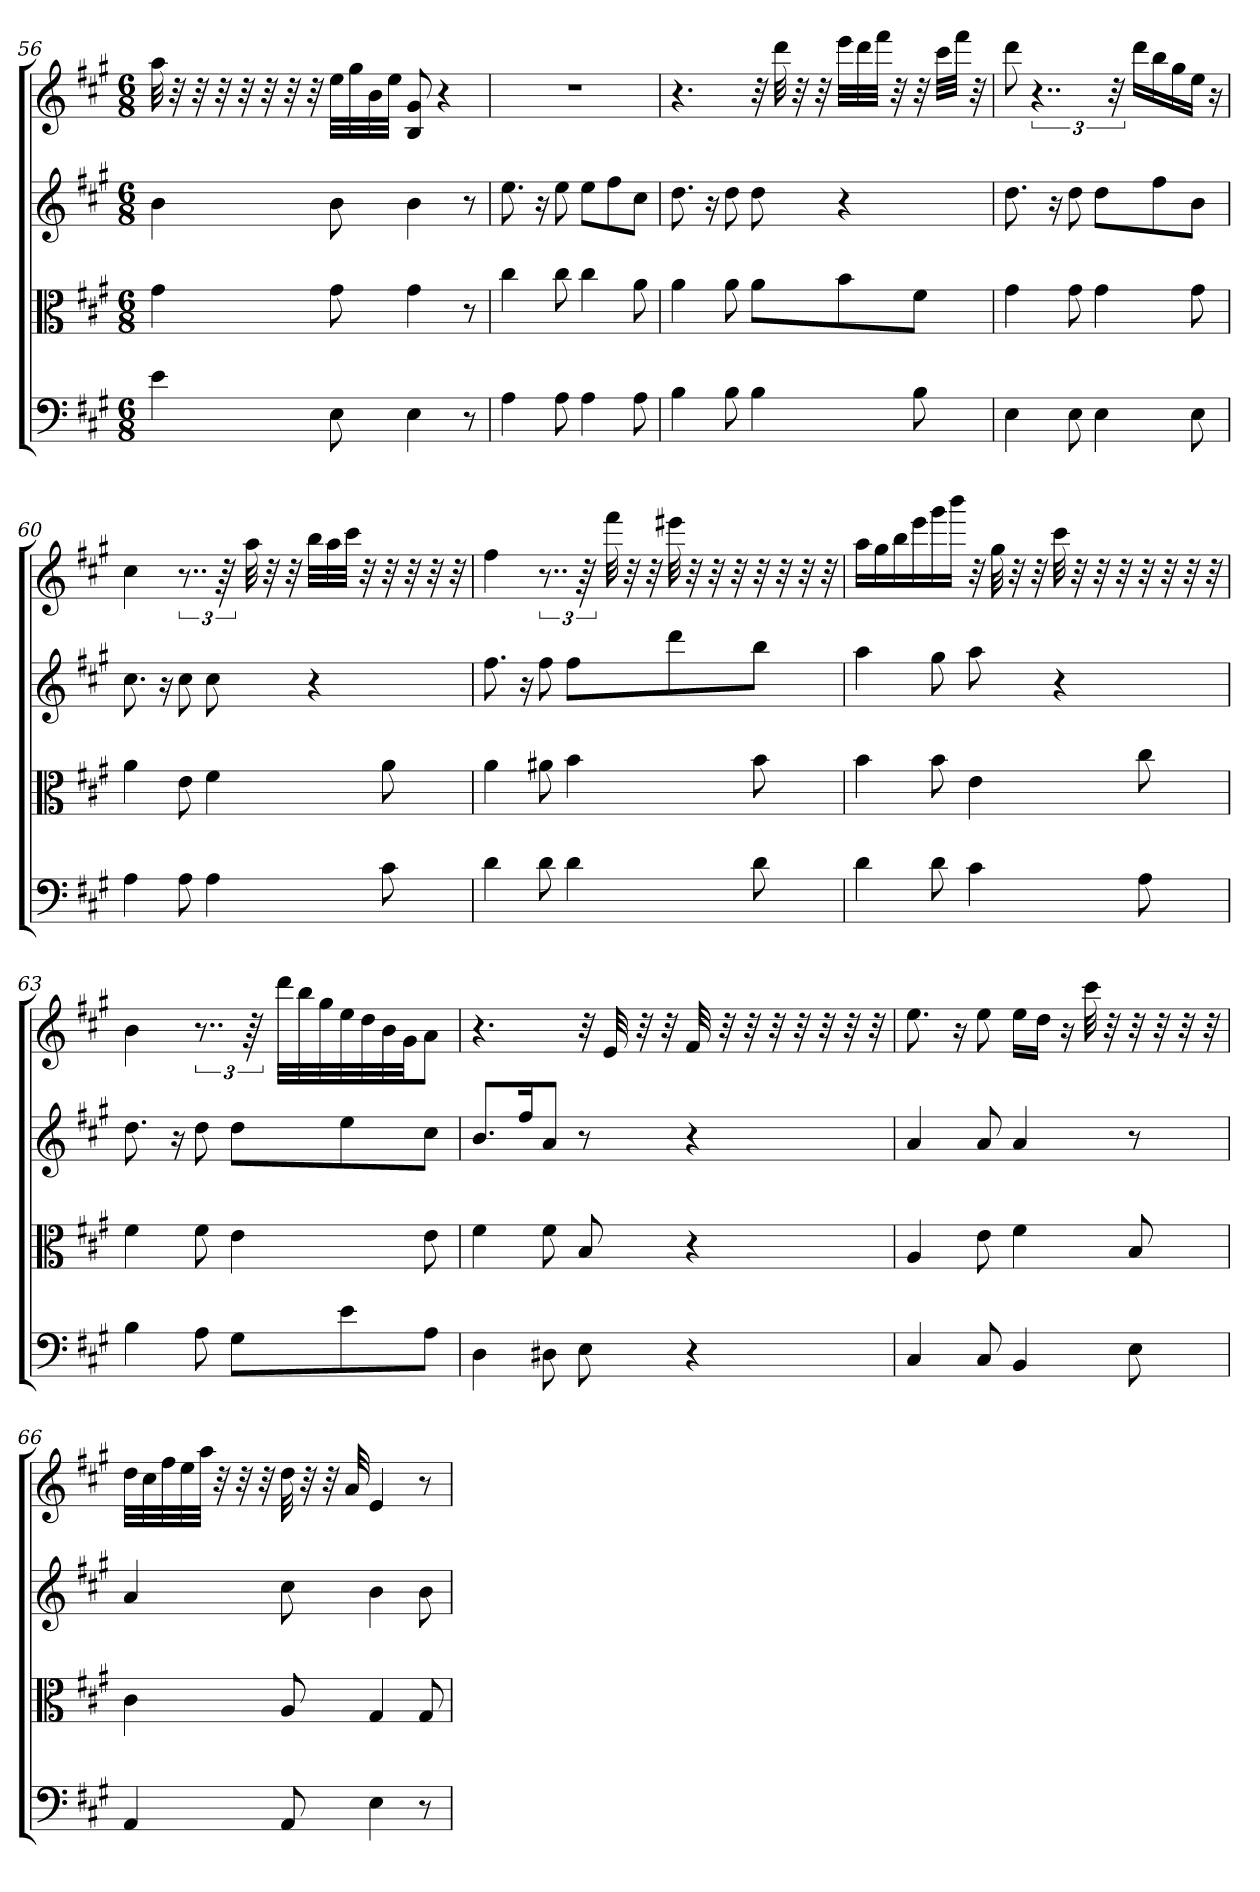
**kern	**kern	**kern	**kern
*part4	*part3	*part2	*part1
*staff4	*staff3	*staff2	*staff1
*clefF4	*clefC3	*clefG2	*clefG2
*k[f#c#g#]	*k[f#c#g#]	*k[f#c#g#]	*k[f#c#g#]
*A:	*A:	*A:	*A:
*M6/8	*M6/8	*M6/8	*M6/8
=56	=56	=56	=56
4e	4g#	4b	32aa
.	.	.	32r
.	.	.	32r
.	.	.	32r
.	.	.	32r
.	.	.	32r
.	.	.	32r
.	.	.	32r
8E	8g#	8b	32ee\LLL
.	.	.	32gg#\
.	.	.	32b\
.	.	.	32ee\JJJ
4E	4g#	4b	8B 8g#
.	.	.	4r
8r	8r	8r	.
=57	=57	=57	=57
4A	4cc#	8.ee	2.r
.	.	16r	.
8A	8cc#	8ee	.
4A	4cc#	8ee\L	.
.	.	8ff#\	.
8A	8a	8cc#\J	.
=58	=58	=58	=58
4B	4a	8.dd	4.r
.	.	16r	.
8B	8a	8dd	.
4B	8a\L	8dd	32r
.	.	.	32ddd
.	.	.	32r
.	.	.	32r
.	8b\	4r	32eee\LLL
.	.	.	32ddd\
.	.	.	32fff#\JJJ
.	.	.	32r
8B	8f#\J	.	32r
.	.	.	32ccc#\LLL
.	.	.	32fff#\JJJ
.	.	.	32r
=59	=59	=59	=59
4E	4g#	8.dd	8ddd
.	.	.	6..r
.	.	16r	.
8E	8g#	8dd	.
4E	4g#	8dd\L	.
.	.	.	48r
.	.	.	16ddd\LL
.	.	8ff#\	16bb\
.	.	.	16gg#\
8E	8g#	8b\J	16ee\JJ
.	.	.	16r
=60	=60	=60	=60
4A	4a	8.cc#	4cc#
.	.	16r	.
8A	8e	8cc#	12..r
4A	4f#	8cc#	.
.	.	.	96r
.	.	.	32aa
.	.	.	32r
.	.	.	32r
.	.	4r	32bb\LLL
.	.	.	32aa\
.	.	.	32ccc#\JJJ
.	.	.	32r
8c#	8a	.	32r
.	.	.	32r
.	.	.	32r
.	.	.	32r
=61	=61	=61	=61
4d	4a	8.ff#	4ff#
.	.	16r	.
8d	8a#X	8ff#	12..r
4d	4b	8ff#\L	.
.	.	.	96r
.	.	.	32fff#
.	.	.	32r
.	.	.	32r
.	.	8ddd\	32eee#X
.	.	.	32r
.	.	.	32r
.	.	.	32r
8d	8b	8bb\J	32r
.	.	.	32r
.	.	.	32r
.	.	.	32r
=62	=62	=62	=62
4d	4b	4aa	16aa\LL
.	.	.	16gg#\
.	.	.	16bb\
.	.	.	16eee\
8d	8b	8gg#	16ggg#\
.	.	.	16bbb\JJ
4c#	4e	8aa	32r
.	.	.	32gg#
.	.	.	32r
.	.	.	32r
.	.	4r	32ccc#
.	.	.	32r
.	.	.	32r
.	.	.	32r
8A	8cc#	.	32r
.	.	.	32r
.	.	.	32r
.	.	.	32r
=63	=63	=63	=63
4B	4f#	8.dd	4b
.	.	16r	.
8A	8f#	8dd	12..r
8G#\L	4e	8dd\L	.
.	.	.	96r
.	.	.	32ddd\LLL
.	.	.	32bb\
.	.	.	32gg#\
8e\	.	8ee\	32ee\
.	.	.	32dd\
.	.	.	32b\
.	.	.	32g#\JJ
8A\J	8e	8cc#\J	8a\J
=64	=64	=64	=64
4D	4f#	8.b/L	4.r
.	.	16ff#/K	.
8D#X	8f#	8a/J	.
8E	8B	8r	32r
.	.	.	32e
.	.	.	32r
.	.	.	32r
4r	4r	4r	32f#
.	.	.	32r
.	.	.	32r
.	.	.	32r
.	.	.	32r
.	.	.	32r
.	.	.	32r
.	.	.	32r
=65	=65	=65	=65
4C#	4A	4a	8.ee
.	.	.	16r
8C#	8e	8a	8ee
4BB	4f#	4a	16ee\LL
.	.	.	16dd\JJ
.	.	.	16r
.	.	.	32ccc#
.	.	.	32r
8E	8B	8r	32r
.	.	.	32r
.	.	.	32r
.	.	.	32r
=66	=66	=66	=66
4AA	4c#	4a	32dd\LLL
.	.	.	32cc#\
.	.	.	32ff#\
.	.	.	32ee\
.	.	.	32aa\JJJ
.	.	.	32r
.	.	.	32r
.	.	.	32r
8AA	8A	8cc#	32dd
.	.	.	32r
.	.	.	32r
.	.	.	32a
4E	4G#	4b	4e
8r	8G#	8b	8r
=	=	=	=
*-	*-	*-	*-
